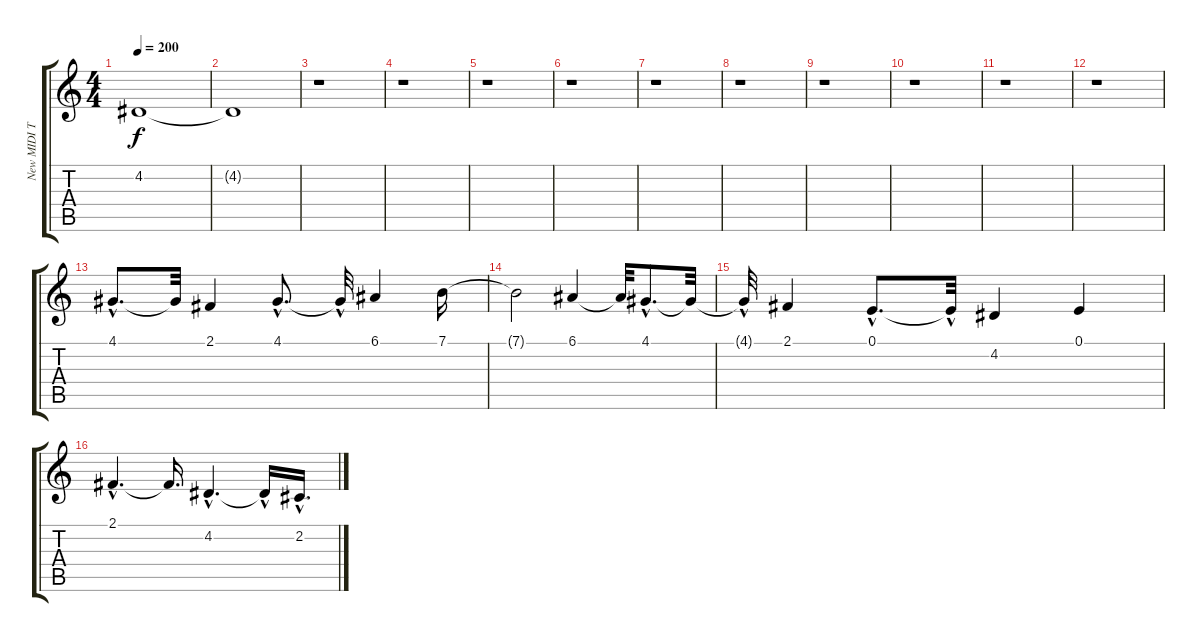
\track ("New MIDI Track" "New MIDI T") {instrument dulcimer}
\staff {score tabs}
\tuning (E4 B3 G3 D3 A2 E2) {hide}
\ts (4 4)
\tempo 200
\clef g2
\ks c
4.2{t}.1{dy f} |
4.2{t}.1 |
r.1 |
r.1 |
r.1 |
r.1 |
r.1 |
r.1 |
r.1 |
r.1 |
r.1 |
r.1 |
4.1{hac}.8{d} 4.1{t}.32 2.1.4 4.1{hac}.8{d} 4.1{hac t}.32 6.1.4 7.1.16 |
7.1{t}.2 6.1.4 6.1{t}.32 4.1{hac}.8{d} 4.1{t}.32 |
4.1{hac t}.32 2.1.4 0.1{hac}.8{d} 0.1{hac t}.32 4.2.4 0.1.4 |
2.1{hac}.4{d} 2.1{t}.16{d} 4.2{hac}.4{d} 4.2{hac t}.16 2.2{hac}.16{d}
